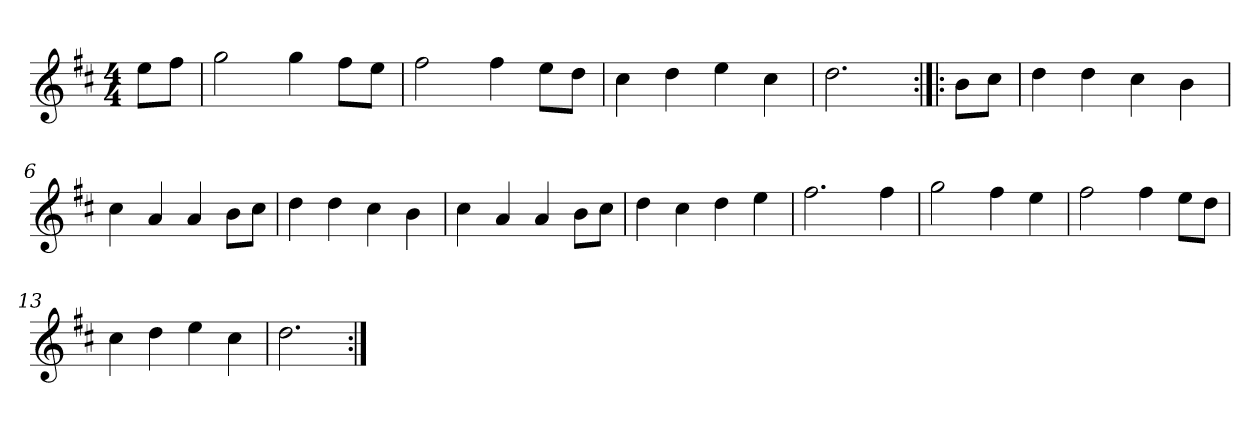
**kern
*part1
*staff1
*clefG2
*k[f#c#]
*D:
*M4/4
*MM120
=
8ee\L
8ff#\J
=1
2gg
4gg
8ff#\L
8ee\J
=2
2ff#
4ff#
8ee\L
8dd\J
=3
4cc#
4dd
4ee
4cc#
=4
2.dd
=:|!|:
8b\L
8cc#\J
=5
4dd
4dd
4cc#
4b
=6
4cc#
4a
4a
8b\L
8cc#\J
=7
4dd
4dd
4cc#
4b
=8
4cc#
4a
4a
8b\L
8cc#\J
=9
4dd
4cc#
4dd
4ee
=10
2.ff#
4ff#
=11
2gg
4ff#
4ee
=12
2ff#
4ff#
8ee\L
8dd\J
=13
4cc#
4dd
4ee
4cc#
=14
2.dd
=:|!
*-
